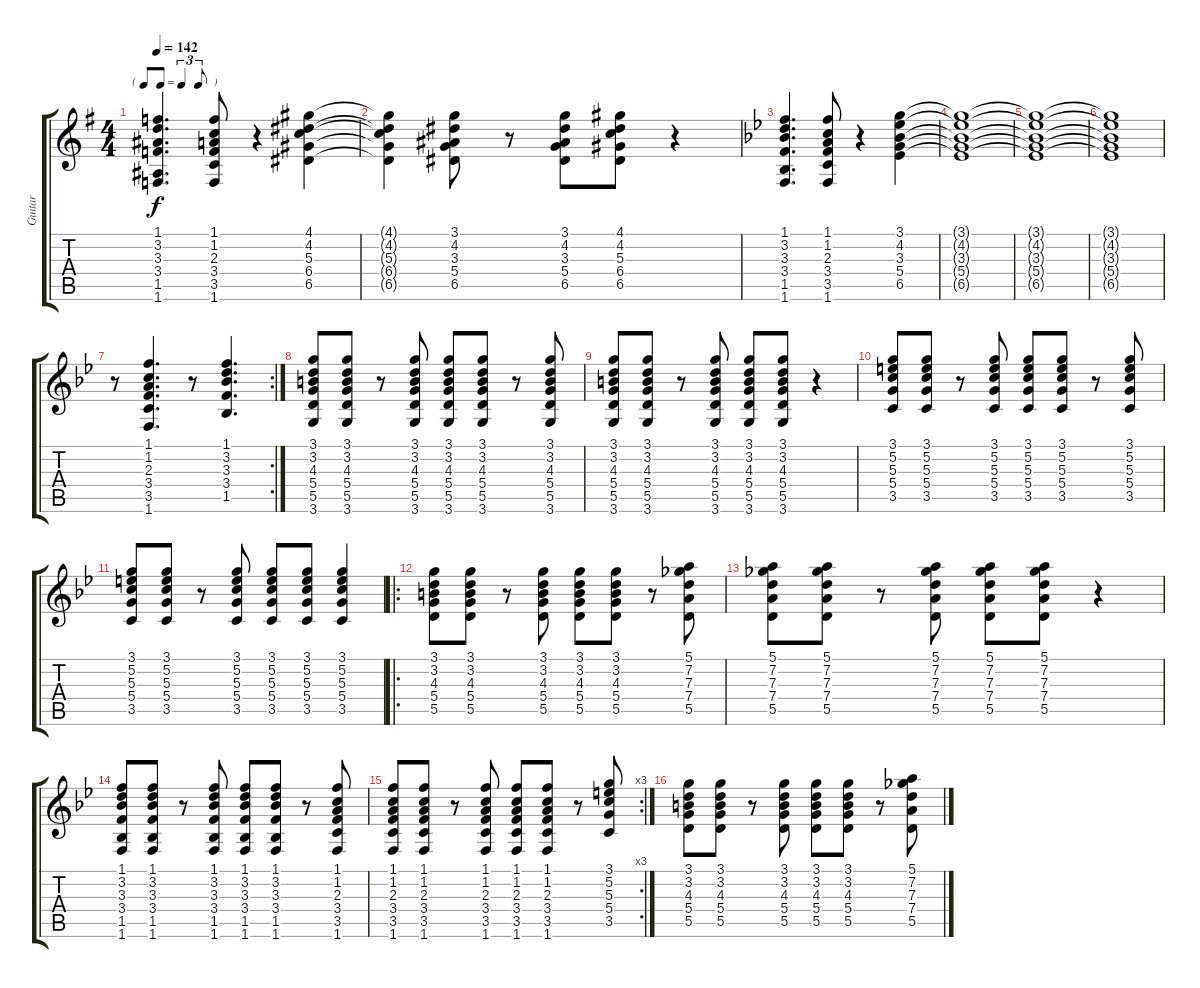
\track ("Guitar" "Guitar") {instrument electricguitarclean}
\staff {score tabs}
\tuning (E4 B3 G3 D3 A2 E2) {hide}
\ts (4 4)
\tf triplet8th
\tempo 142
\clef g2
\ks g
(1.1 3.2 3.3 3.4 1.5 1.6).4{d dy f} (1.1 1.2 2.3 3.4 3.5 1.6).8 r.4 (4.1 4.2 5.3 6.4 6.5).4 |
(4.1{t} 4.2{t} 5.3{t} 6.4{t} 6.5{t}).4 (3.1 4.2 3.3 5.4 6.5).8 r.8 (3.1 4.2 3.3 5.4 6.5).8 (4.1 4.2 5.3 6.4 6.5).8 r.4 |
\ks bb
(1.1 3.2 3.3 3.4 1.5 1.6).4{d} (1.1 1.2 2.3 3.4 3.5 1.6).8 r.4 (3.1 4.2 3.3 5.4 6.5).4 |
(3.1{t} 4.2{t} 3.3{t} 5.4{t} 6.5{t}).1 |
(3.1{t} 4.2{t} 3.3{t} 5.4{t} 6.5{t}).1 |
(3.1{t} 4.2{t} 3.3{t} 5.4{t} 6.5{t}).1 |
\rc 2
r.8 (1.1 1.2 2.3 3.4 3.5 1.6).4{d} r.8 (1.1 3.2 3.3 3.4 1.5).4{d} |
(3.1 3.2 4.3 5.4 5.5 3.6).8 (3.1 3.2 4.3 5.4 5.5 3.6).8 r.8 (3.1 3.2 4.3 5.4 5.5 3.6).8 (3.1 3.2 4.3 5.4 5.5 3.6).8 (3.1 3.2 4.3 5.4 5.5 3.6).8 r.8 (3.1 3.2 4.3 5.4 5.5 3.6).8 |
(3.1 3.2 4.3 5.4 5.5 3.6).8 (3.1 3.2 4.3 5.4 5.5 3.6).8 r.8 (3.1 3.2 4.3 5.4 5.5 3.6).8 (3.1 3.2 4.3 5.4 5.5 3.6).8 (3.1 3.2 4.3 5.4 5.5 3.6).8 r.4 |
(3.1 5.2 5.3 5.4 3.5).8 (3.1 5.2 5.3 5.4 3.5).8 r.8 (3.1 5.2 5.3 5.4 3.5).8 (3.1 5.2 5.3 5.4 3.5).8 (3.1 5.2 5.3 5.4 3.5).8 r.8 (3.1 5.2 5.3 5.4 3.5).8 |
(3.1 5.2 5.3 5.4 3.5).8 (3.1 5.2 5.3 5.4 3.5).8 r.8 (3.1 5.2 5.3 5.4 3.5).8 (3.1 5.2 5.3 5.4 3.5).8 (3.1 5.2 5.3 5.4 3.5).8 (3.1 5.2 5.3 5.4 3.5).4 |
\ro
(3.1 3.2 4.3 5.4 5.5).8 (3.1 3.2 4.3 5.4 5.5).8 r.8 (3.1 3.2 4.3 5.4 5.5).8 (3.1 3.2 4.3 5.4 5.5).8 (3.1 3.2 4.3 5.4 5.5).8 r.8 (5.1 7.2 7.3 7.4 5.5).8 |
(5.1 7.2 7.3 7.4 5.5).8 (5.1 7.2 7.3 7.4 5.5).8 r.8 (5.1 7.2 7.3 7.4 5.5).8 (5.1 7.2 7.3 7.4 5.5).8 (5.1 7.2 7.3 7.4 5.5).8 r.4 |
(1.1 3.2 3.3 3.4 1.5 1.6).8 (1.1 3.2 3.3 3.4 1.5 1.6).8 r.8 (1.1 3.2 3.3 3.4 1.5 1.6).8 (1.1 3.2 3.3 3.4 1.5 1.6).8 (1.1 3.2 3.3 3.4 1.5 1.6).8 r.8 (1.1 1.2 2.3 3.4 3.5 1.6).8 |
\rc 3
(1.1 1.2 2.3 3.4 3.5 1.6).8 (1.1 1.2 2.3 3.4 3.5 1.6).8 r.8 (1.1 1.2 2.3 3.4 3.5 1.6).8 (1.1 1.2 2.3 3.4 3.5 1.6).8 (1.1 1.2 2.3 3.4 3.5 1.6).8 r.8 (3.1 5.2 5.3 5.4 3.5).8 |
(3.1 3.2 4.3 5.4 5.5).8 (3.1 3.2 4.3 5.4 5.5).8 r.8 (3.1 3.2 4.3 5.4 5.5).8 (3.1 3.2 4.3 5.4 5.5).8 (3.1 3.2 4.3 5.4 5.5).8 r.8 (5.1 7.2 7.3 7.4 5.5).8
